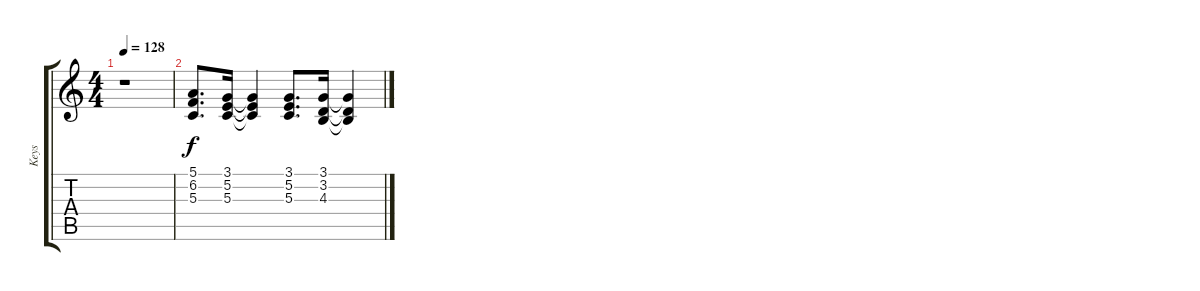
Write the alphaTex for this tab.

\track ("Keys" "Keys") {instrument synthbrass1}
\staff {score tabs}
\tuning (E4 B3 G3 D3 A2 E2) {hide}
\ts (4 4)
\tempo 128
\clef g2
\ks c
r.1{dy f} |
(5.1 6.2 5.3).8{d} (3.1 5.2 5.3).16 (3.1{t} 5.2{t} 5.3{t}).4 (3.1 5.2 5.3).8{d} (3.1 3.2 4.3).16 (3.1{t} 3.2{t} 4.3{t}).4
